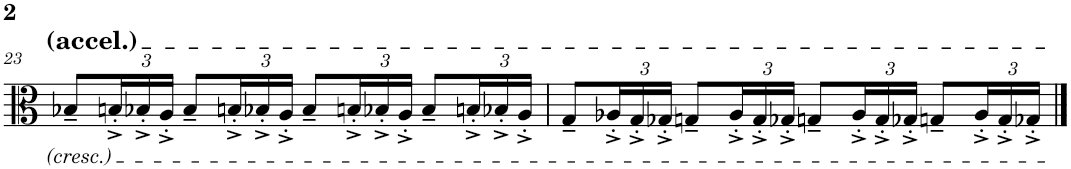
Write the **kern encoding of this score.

**kern
*part1
*staff1
*I"Viola
*I'Vla.
!!LO:PB:g=z
*clefC3
*k[]
*M4/4
=23
8B-X~/L
*Xbrackettup
24Bn'^/L
24B-X'^/
24A'^/JJ
8B-~/L
24Bn'^/L
24B-X'^/
24A'^/JJ
8B-~/L
24Bn'^/L
24B-X'^/
24A'^/JJ
8B-~/L
24Bn'^/L
24B-X'^/
24A'^/JJ
=24
8G~/L
24A-X'^/L
24G'^/
24G-X'^/JJ
8Gn~/L
24A-'^/L
24G'^/
24G-X'^/JJ
8Gn~/L
24A-'^/L
24G'^/
24G-X'^/JJ
8Gn~/L
24A-'^/L
24G'^/
24G-X'^/JJ
==
*-
